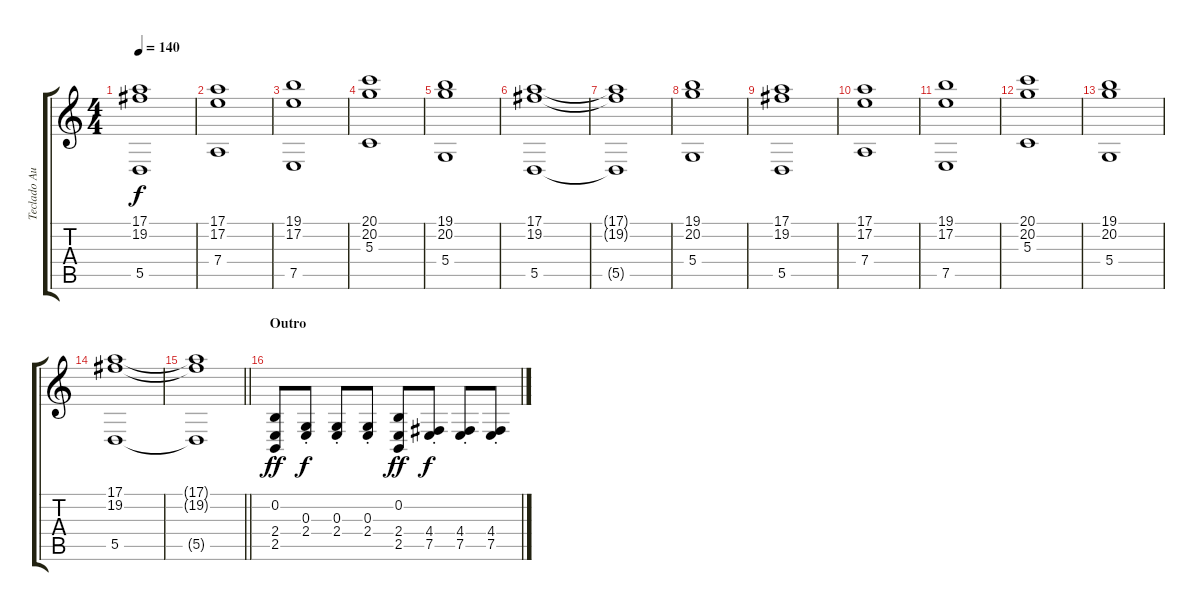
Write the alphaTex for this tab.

\track ("Teclado Aux" "Teclado Au") {instrument lead2sawtooth}
\staff {score tabs}
\tuning (E4 B3 G3 D3 A2 E2) {hide}
\ts (4 4)
\tempo 140
\clef g2
\ks c
(17.1 19.2 5.5).1{dy f} |
(17.1 17.2 7.4).1 |
(19.1 17.2 7.5).1 |
(20.1 20.2 5.3).1 |
(19.1 20.2 5.4).1 |
(17.1 19.2 5.5).1 |
(17.1{t} 19.2{t} 5.5{t}).1 |
(19.1 20.2 5.4).1 |
(17.1 19.2 5.5).1 |
(17.1 17.2 7.4).1 |
(19.1 17.2 7.5).1 |
(20.1 20.2 5.3).1 |
(19.1 20.2 5.4).1 |
(17.1 19.2 5.5).1 |
\barLineRight lightlight
(17.1{t} 19.2{t} 5.5{t}).1 |
\section ("" "Outro")
(0.2{st} 2.4{st} 2.5{st}).8{dy ff volume 8 instrument frenchhorn} (0.3{st} 2.4{st}).8{dy f} (0.3{st} 2.4{st}).8 (0.3{st} 2.4{st}).8 (0.2{st} 2.4{st} 2.5{st}).8{dy ff} (4.4{st} 7.5{st}).8{dy f} (4.4{st} 7.5{st}).8 (4.4{st} 7.5{st}).8
